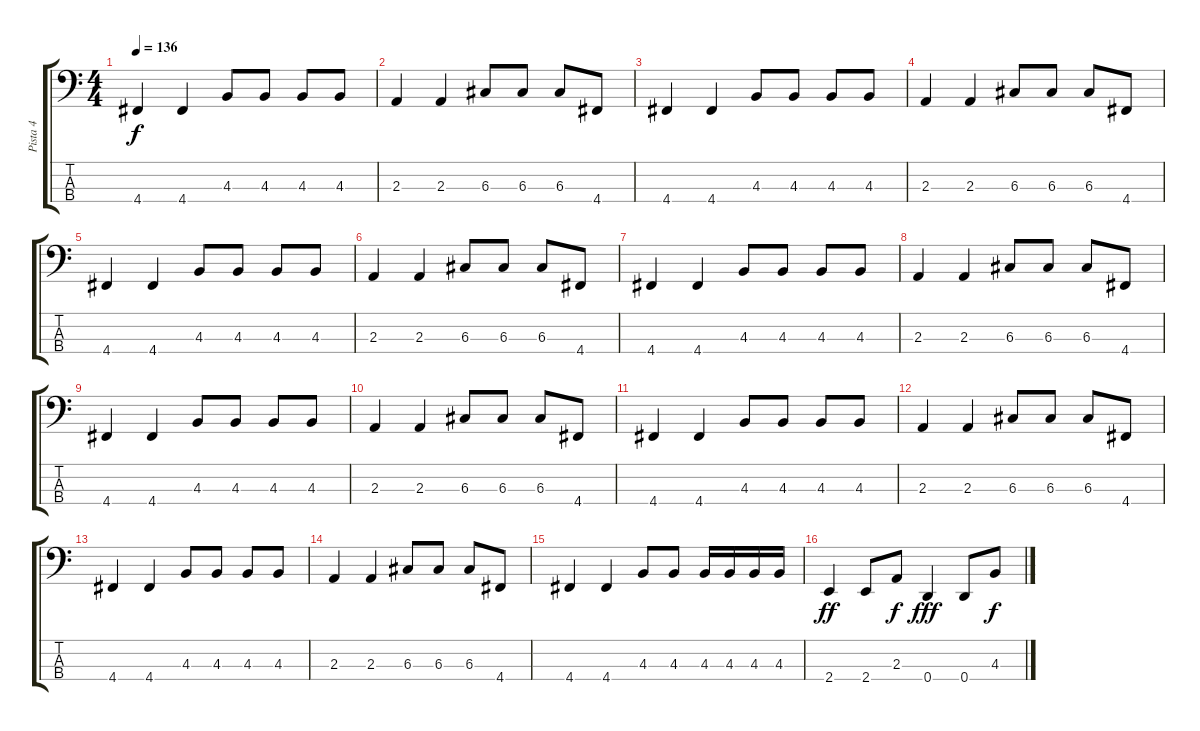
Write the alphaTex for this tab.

\track ("Pista 4" "Pista 4") {instrument electricbassfinger}
\staff {score tabs}
\tuning (F2 C2 G1 D1) {hide}
\ts (4 4)
\tempo 136
\clef f4
\ks c
4.4.4{dy f} 4.4.4 4.3.8 4.3.8 4.3.8 4.3.8 |
2.3.4 2.3.4 6.3.8 6.3.8 6.3.8 4.4.8 |
4.4.4 4.4.4 4.3.8 4.3.8 4.3.8 4.3.8 |
2.3.4 2.3.4 6.3.8 6.3.8 6.3.8 4.4.8 |
4.4.4 4.4.4 4.3.8 4.3.8 4.3.8 4.3.8 |
2.3.4 2.3.4 6.3.8 6.3.8 6.3.8 4.4.8 |
4.4.4 4.4.4 4.3.8 4.3.8 4.3.8 4.3.8 |
2.3.4 2.3.4 6.3.8 6.3.8 6.3.8 4.4.8 |
4.4.4 4.4.4 4.3.8 4.3.8 4.3.8 4.3.8 |
2.3.4 2.3.4 6.3.8 6.3.8 6.3.8 4.4.8 |
4.4.4 4.4.4 4.3.8 4.3.8 4.3.8 4.3.8 |
2.3.4 2.3.4 6.3.8 6.3.8 6.3.8 4.4.8 |
4.4.4 4.4.4 4.3.8 4.3.8 4.3.8 4.3.8 |
2.3.4 2.3.4 6.3.8 6.3.8 6.3.8 4.4.8 |
4.4.4 4.4.4 4.3.8 4.3.8 4.3.16 4.3.16 4.3.16 4.3.16 |
2.4.4{dy ff} 2.4.8 2.3.8{dy f} 0.4.4{dy fff} 0.4.8 4.3.8{dy f}
